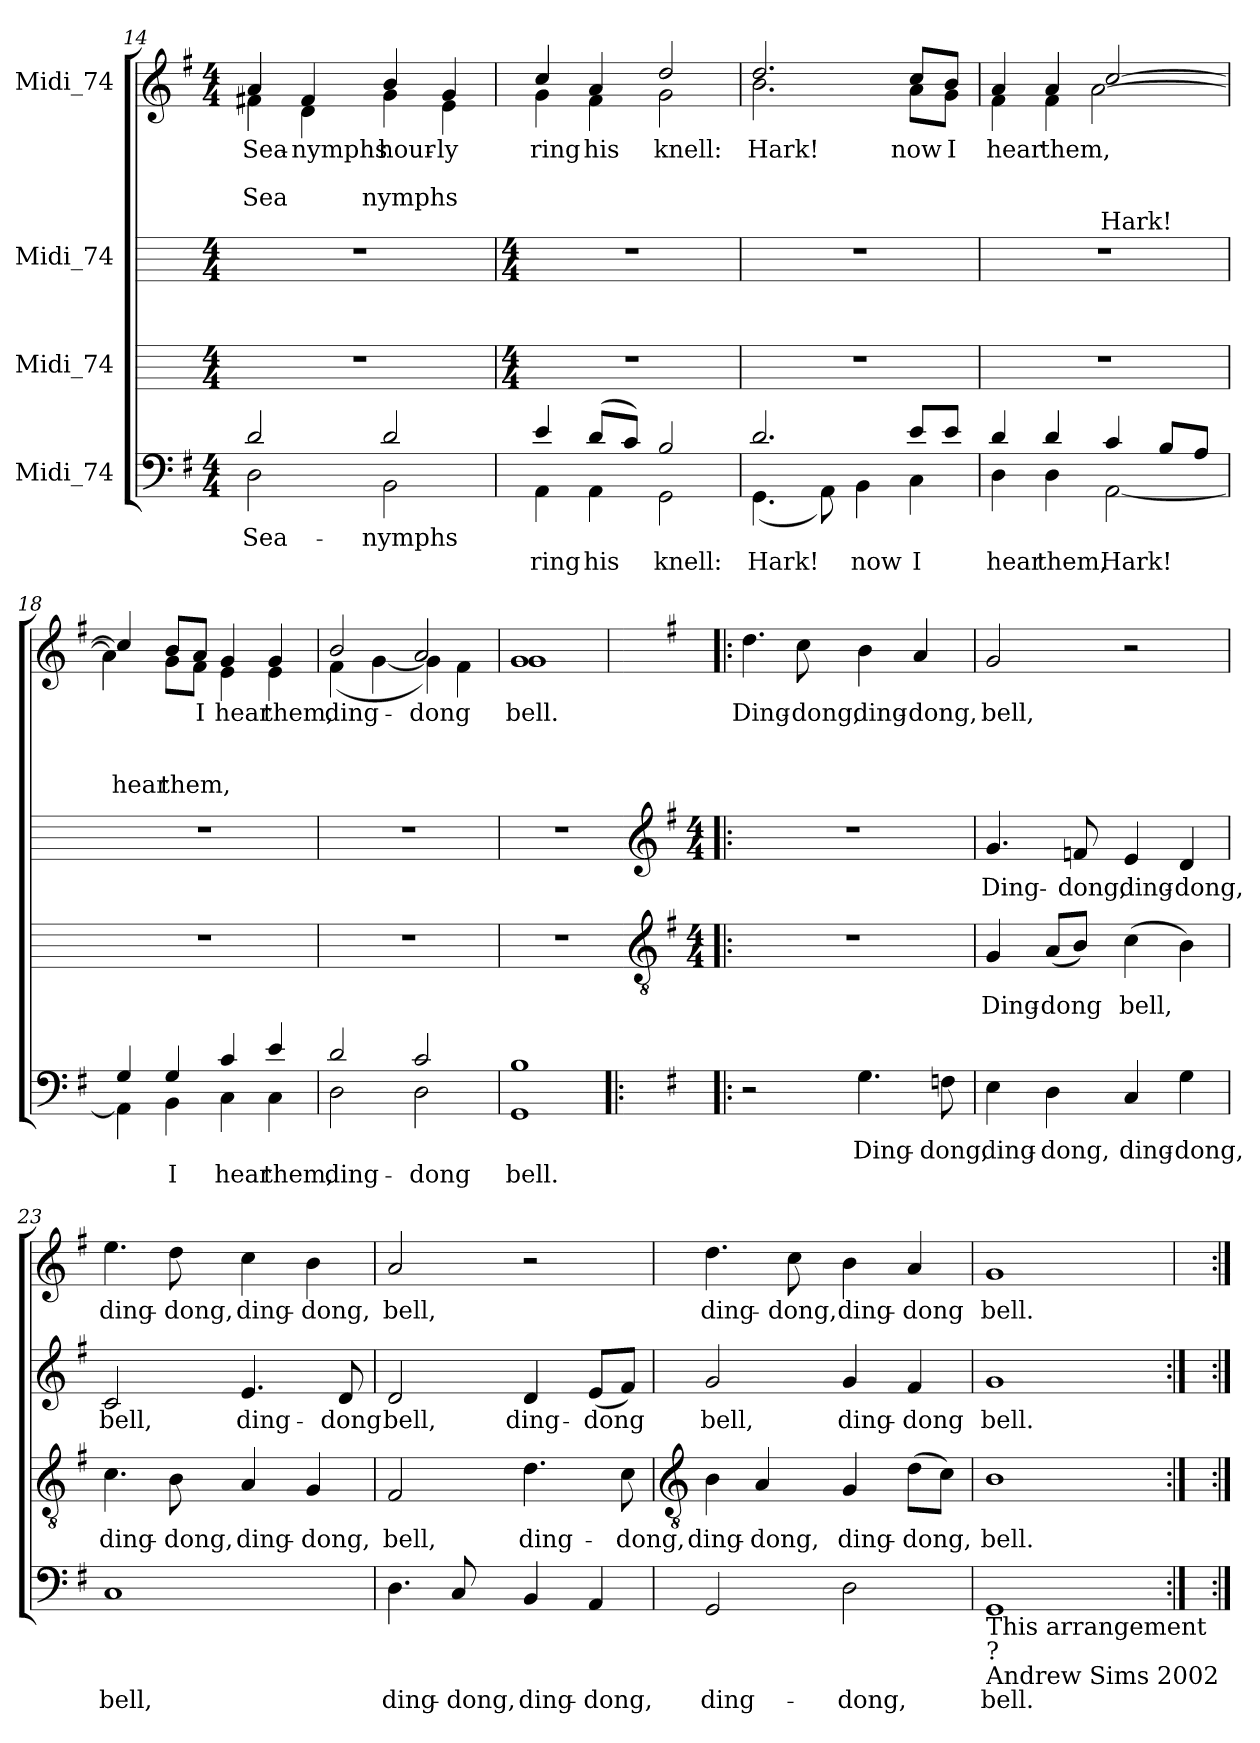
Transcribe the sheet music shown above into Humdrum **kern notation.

**kern	**text	**text	**kern	**text	**kern	**text	**kern	**text	**text	**text	**text
*part4	*part4	*part4	*part3	*part3	*part2	*part2	*part1	*part1	*part1	*part1	*part1
*staff4	*staff4	*staff4	*staff3	*staff3	*staff2	*staff2	*staff1	*staff1	*staff1	*staff1	*staff1
*I"Midi_74	*	*	*I"Midi_74	*	*I"Midi_74	*	*I"Midi_74	*	*	*	*
*clefF4	*	*	*	*	*	*	*clefG2	*	*	*	*
*k[f#]	*	*	*	*	*	*	*k[f#]	*	*	*	*
*G:	*	*	*	*	*	*	*G:	*	*	*	*
*M4/4	*	*	*M4/4	*	*M4/4	*	*M4/4	*	*	*	*
=14	=14	=14	=14	=14	=14	=14	=14	=14	=14	=14	=14
!	!LO:LY:b	!	!	!	!	!	!	!LO:LY:b	!	!LO:LY:b	!
*^	*	*	*	*	*	*	*^	*	*	*	*
2d/	2D\	Sea-	.	1r	.	1r	.	4a/	4f#X\	Sea-	.	-Sea	.
!	!	!	!	!	!	!	!	!	!	!LO:LY:b	!	!	!
.	.	.	.	.	.	.	.	4f#/	4d\	nymphs	.	.	.
!	!	!LO:LY:b	!	!	!	!	!	!	!	!LO:LY:b	!	!LO:LY:b	!
2d/	2BB\	-nymphs	.	.	.	.	.	4b/	4g\	hour-	.	-nymphs	.
!	!	!	!	!	!	!	!	!	!	!LO:LY:b	!	!	!
.	.	.	.	.	.	.	.	4g/	4e\	ly	.	.	.
*	*	*	*	*	*	*	*	*v	*v	*	*	*	*
!!LO:LB:g=z
=15	=15	=15	=15	=15	=15	=15	=15	=15	=15	=15	=15	=15
*	*	*	*	*M4/4	*	*M4/4	*	*	*	*	*	*
*	*	*	*	*	*	*	*	*^	*	*	*	*
!	!	!	!LO:LY:b	!	!	!	!	!	!	!LO:LY:b	!	!	!
*	*	*	*	*	*	*	*	*	*^	*	*	*	*
4e/	4AA\	.	ring	1r	.	1r	.	4cc/	1ryy	4g\	ring	.	.	.
!	!	!	!LO:LY:b	!	!	!	!	!	!	!	!LO:LY:b	!	!	!
(>8d/L	4AA\	.	his	.	.	.	.	4a/	.	4f#\	his	.	.	.
8c/J)	.	.	.	.	.	.	.	.	.	.	.	.	.	.
!	!	!	!LO:LY:b	!	!	!	!	!	!	!	!LO:LY:b	!	!	!
2B/	2GG\	.	knell:	.	.	.	.	2dd/	.	2g\	knell:	.	.	.
=16	=16	=16	=16	=16	=16	=16	=16	=16	=16	=16	=16	=16	=16	=16
!	!	!	!LO:LY:b	!	!	!	!	!	!	!	!LO:LY:b	!	!	!
2.d/	(<4.GG\	.	Hark!	1r	.	1r	.	2.dd/	1ryy	2.b\	Hark!	.	.	.
.	8AA\)	.	.	.	.	.	.	.	.	.	.	.	.	.
!	!	!	!LO:LY:b	!	!	!	!	!	!	!	!	!	!	!
.	4BB\	.	now	.	.	.	.	.	.	.	.	.	.	.
!	!	!	!LO:LY:b	!	!	!	!	!	!	!	!LO:LY:b	!	!	!
8e/L	4C\	.	I	.	.	.	.	8cc/L	.	8a\L	now	.	.	.
!	!	!	!	!	!	!	!	!	!	!	!LO:LY:b	!	!	!
8e/J	.	.	.	.	.	.	.	8b/J	.	8g\J	I	.	.	.
=17	=17	=17	=17	=17	=17	=17	=17	=17	=17	=17	=17	=17	=17	=17
!	!	!	!LO:LY:b	!	!	!	!	!	!	!	!LO:LY:b	!	!	!
4d/	4D\	.	hear	1r	.	1r	.	4a/	2ryy	4f#\	hear	.	.	.
!	!	!	!LO:LY:b	!	!	!	!	!	!	!	!LO:LY:b	!	!	!
4d/	4D\	.	them,	.	.	.	.	4a/	.	4f#\	them,	.	.	.
!	!	!	!LO:LY:b	!	!	!	!	!	!	!	!LO:LY:b	!	!	!
!	!	!	!	!	!	!	!	!	!	!	!	!	!	!LO:LY:b
4c/	[2AA\	.	Hark!	.	.	.	.	[2cc/	4g\yy	[2a\	.	.	.	Hark!
!	!	!	!	!	!	!	!	!	!	!	!	!	!	!LO:LY:b
8B/L	.	.	.	.	.	.	.	.	8g\yy	.	.	.	.	now
!	!	!	!	!	!	!	!	!	!	!	!	!	!	!LO:LY:b
8A/J	.	.	.	.	.	.	.	.	8g\yy	.	.	.	.	I
=18	=18	=18	=18	=18	=18	=18	=18	=18	=18	=18	=18	=18	=18	=18
!	!	!	!	!	!	!	!	!	!	!	!	!	!	!LO:LY:b
4G/	4AA\]	.	.	1r	.	1r	.	4cc/]	4g\yy	4a\]	.	.	.	hear
!	!	!	!LO:LY:b	!	!	!	!	!	!	!	!LO:LY:b	!	!	!
!	!	!	!	!	!	!	!	!	!	!	!	!	!	!LO:LY:b
4G/	4BB\	.	I	.	.	.	.	8b/L	4g\yy	8g\L	.	.	.	them,
!	!	!	!	!	!	!	!	!	!	!	!LO:LY:b	!	!	!
.	.	.	.	.	.	.	.	8a/J	.	8f#\J	I	.	.	.
!	!	!	!LO:LY:b	!	!	!	!	!	!	!	!LO:LY:b	!	!	!
4c/	4C\	.	hear	.	.	.	.	4g/	2ryy	4e\	hear	.	.	.
!	!	!	!LO:LY:b	!	!	!	!	!	!	!	!LO:LY:b	!	!	!
4e/	4C\	.	them,	.	.	.	.	4g/	.	4e\	them,	.	.	.
=19	=19	=19	=19	=19	=19	=19	=19	=19	=19	=19	=19	=19	=19	=19
!	!	!	!LO:LY:b	!	!	!	!	!	!	!	!LO:LY:b	!	!	!
*	*	*	*	*	*	*	*	*	*v	*v	*	*	*	*
2d/	2D\	.	ding-	1r	.	1r	.	2b/	(<4f#\	ding-	.	.	.
.	.	.	.	.	.	.	.	.	[4g\	.	.	.	.
!	!	!	!LO:LY:b	!	!	!	!	!	!	!LO:LY:b	!	!	!
2c/	2D\	.	-dong	.	.	.	.	2a/	4g\])	-dong	.	.	.
.	.	.	.	.	.	.	.	.	4f#\	.	.	.	.
=20	=20	=20	=20	=20	=20	=20	=20	=20	=20	=20	=20	=20	=20
!	!	!	!LO:LY:b	!	!	!	!	!	!	!LO:LY:b	!	!	!
1B/	1GG\	.	bell.	1r	.	1r	.	1g/	1g\	bell.	.	.	.
*v	*v	*	*	*	*	*	*	*v	*v	*	*	*	*
!!LO:LB:g=z
=21!|:	=21	=21	=21!|:	=21	=21!|:	=21	=21	=21	=21	=21	=21
*	*	*	*clefGv2	*	*clefG2	*	*	*	*	*	*
*	*	*	*k[f#]	*	*k[f#]	*	*	*	*	*	*
*	*	*	*G:	*	*G:	*	*	*	*	*	*
*	*	*	*M4/4	*	*M4/4	*	*	*	*	*	*
*^	*	*	*	*	*	*	*^	*	*	*	*
!	!	!	!	!	!	!	!	!	!	!LO:LY:b	!	!	!
*v	*v	*	*	*	*	*	*	*v	*v	*	*	*	*
2r	.	.	1r	.	1r	.	4.dd	Ding-	.	.	.
!	!	!	!	!	!	!	!	!LO:LY:b	!	!	!
.	.	.	.	.	.	.	8cc	-dong,	.	.	.
!	!LO:LY:b	!	!	!	!	!	!	!LO:LY:b	!	!	!
4.G	Ding-	.	.	.	.	.	4b	ding-	.	.	.
!	!	!	!	!	!	!	!	!LO:LY:b	!	!	!
.	.	.	.	.	.	.	4a	-dong,	.	.	.
!	!LO:LY:b	!	!	!	!	!	!	!	!	!	!
8Fn	-dong,	.	.	.	.	.	.	.	.	.	.
=22	=22	=22	=22	=22	=22	=22	=22	=22	=22	=22	=22
!	!LO:LY:b	!	!	!LO:LY:b	!	!LO:LY:b	!	!LO:LY:b	!	!	!
4E	ding-	.	4G	Ding-	4.g	Ding-	2g	bell,	.	.	.
!	!LO:LY:b	!	!	!LO:LY:b	!	!	!	!	!	!	!
4D	-dong,	.	(<8AL	-dong	.	.	.	.	.	.	.
!	!	!	!	!	!	!LO:LY:b	!	!	!	!	!
.	.	.	8BJ)	.	8fn	-dong,	.	.	.	.	.
!	!LO:LY:b	!	!	!LO:LY:b	!	!LO:LY:b	!	!	!	!	!
4C	ding-	.	(>4c	bell,	4e	ding-	2r	.	.	.	.
!	!LO:LY:b	!	!	!	!	!LO:LY:b	!	!	!	!	!
4G	-dong,	.	4B)	.	4d	-dong,	.	.	.	.	.
=23	=23	=23	=23	=23	=23	=23	=23	=23	=23	=23	=23
!	!LO:LY:b	!	!	!LO:LY:b	!	!LO:LY:b	!	!LO:LY:b	!	!	!
1C	bell,	.	4.c	ding-	2c	bell,	4.ee	ding-	.	.	.
!	!	!	!	!LO:LY:b	!	!	!	!LO:LY:b	!	!	!
.	.	.	8B	-dong,	.	.	8dd	-dong,	.	.	.
!	!	!	!	!LO:LY:b	!	!LO:LY:b	!	!LO:LY:b	!	!	!
.	.	.	4A	ding-	4.e	ding-	4cc	ding-	.	.	.
!	!	!	!	!LO:LY:b	!	!	!	!LO:LY:b	!	!	!
.	.	.	4G	-dong,	.	.	4b	-dong,	.	.	.
!	!	!	!	!	!	!LO:LY:b	!	!	!	!	!
.	.	.	.	.	8d	-dong	.	.	.	.	.
=24	=24	=24	=24	=24	=24	=24	=24	=24	=24	=24	=24
!	!LO:LY:b	!	!	!LO:LY:b	!	!LO:LY:b	!	!LO:LY:b	!	!	!
4.D	ding-	.	2F#	bell,	2d	bell,	2a	bell,	.	.	.
!	!LO:LY:b	!	!	!	!	!	!	!	!	!	!
8C	-dong,	.	.	.	.	.	.	.	.	.	.
!	!LO:LY:b	!	!	!LO:LY:b	!	!LO:LY:b	!	!	!	!	!
4BB	ding-	.	4.d	ding-	4d	ding-	2r	.	.	.	.
!	!LO:LY:b	!	!	!	!	!LO:LY:b	!	!	!	!	!
4AA	-dong,	.	.	.	(<8eL	-dong	.	.	.	.	.
!	!	!	!	!LO:LY:b	!	!	!	!	!	!	!
.	.	.	8c	-dong,	8f#J)	.	.	.	.	.	.
!!LO:LB:g=z
=25	=25	=25	=25	=25	=25	=25	=25	=25	=25	=25	=25
*	*	*	*clefGv2	*	*	*	*	*	*	*	*
!	!LO:LY:b	!	!	!LO:LY:b	!	!LO:LY:b	!	!LO:LY:b	!	!	!
2GG	ding-	.	4B	ding-	2g	bell,	4.dd	ding-	.	.	.
!	!	!	!	!LO:LY:b	!	!	!	!	!	!	!
.	.	.	4A	-dong,	.	.	.	.	.	.	.
!	!	!	!	!	!	!	!	!LO:LY:b	!	!	!
.	.	.	.	.	.	.	8cc	-dong,	.	.	.
!	!LO:LY:b	!	!	!LO:LY:b	!	!LO:LY:b	!	!LO:LY:b	!	!	!
2D	-dong,	.	4G	ding-	4g	ding-	4b	ding-	.	.	.
!	!	!	!	!LO:LY:b	!	!LO:LY:b	!	!LO:LY:b	!	!	!
.	.	.	(>8dL	-dong,	4f#	-dong	4a	-dong	.	.	.
.	.	.	8cJ)	.	.	.	.	.	.	.	.
=26	=26	=26	=26	=26	=26	=26	=26	=26	=26	=26	=26
!LO:TX:b:t=This arrangement	!	!	!	!	!	!	!	!	!	!	!
!LO:TX:b:t=?	!	!	!	!	!	!	!	!	!	!	!
!LO:TX:b:t=Andrew Sims 2002	!	!	!	!	!	!	!	!	!	!	!
!	!LO:LY:b	!	!	!LO:LY:b	!	!LO:LY:b	!	!LO:LY:b	!	!	!
1GG	bell.	.	1B	bell.	1g	bell.	1g	bell.	.	.	.
=:|!	=	=	=:|!	=	=:|!	=	=	=	=	=	=
*-	*-	*-	*-	*-	*-	*-	*-	*-	*-	*-	*-
